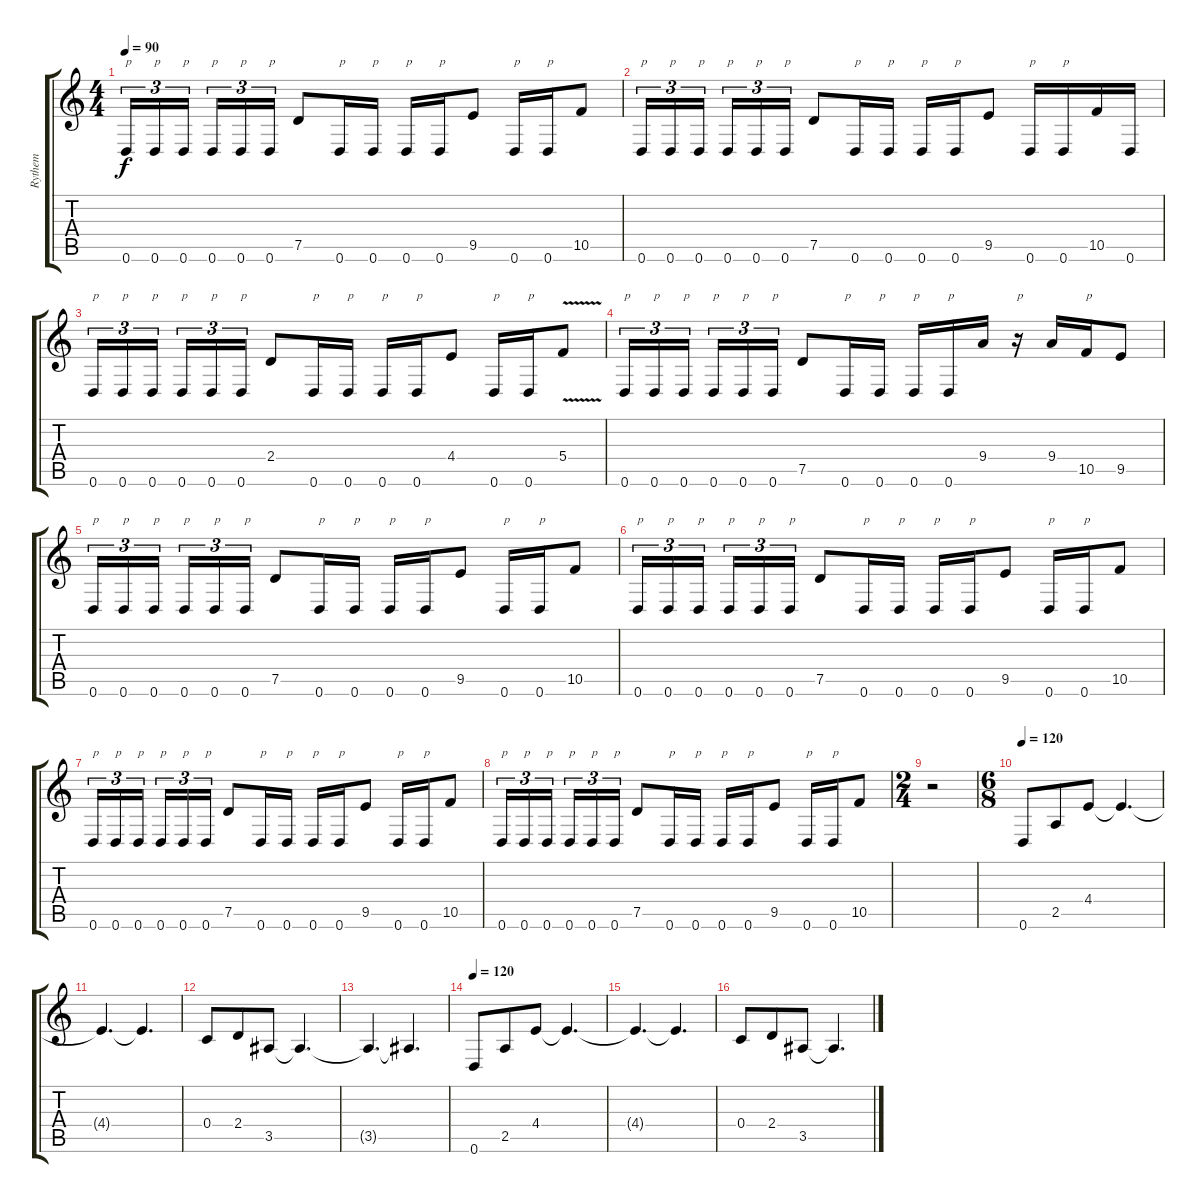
\track ("Rythem" "Rythem") {instrument distortionguitar}
\staff {score tabs}
\tuning (D4 A3 F3 C3 G2 D2) {hide}
\ts (4 4)
\tempo 90
\clef g2
\ks c
0.6.16{tu (3 2) txt "p" dy f} 0.6.16{tu (3 2) txt "p"} 0.6.16{tu (3 2) txt "p" beam splitsecondary} 0.6.16{tu (3 2) txt "p"} 0.6.16{tu (3 2) txt "p"} 0.6.16{tu (3 2) txt "p"} 7.5.8 0.6.16{txt "p"} 0.6.16{txt "p"} 0.6.16{txt "p"} 0.6.16{txt "p"} 9.5.8 0.6.16{txt "p"} 0.6.16{txt "p"} 10.5.8 |
0.6.16{tu (3 2) txt "p"} 0.6.16{tu (3 2) txt "p"} 0.6.16{tu (3 2) txt "p" beam splitsecondary} 0.6.16{tu (3 2) txt "p"} 0.6.16{tu (3 2) txt "p"} 0.6.16{tu (3 2) txt "p"} 7.5.8 0.6.16{txt "p"} 0.6.16{txt "p"} 0.6.16{txt "p"} 0.6.16{txt "p"} 9.5.8 0.6.16{txt "p"} 0.6.16{txt "p"} 10.5.16 0.6.16 |
0.6.16{tu (3 2) txt "p"} 0.6.16{tu (3 2) txt "p"} 0.6.16{tu (3 2) txt "p" beam splitsecondary} 0.6.16{tu (3 2) txt "p"} 0.6.16{tu (3 2) txt "p"} 0.6.16{tu (3 2) txt "p"} 2.4.8 0.6.16{txt "p"} 0.6.16{txt "p"} 0.6.16{txt "p"} 0.6.16{txt "p"} 4.4.8 0.6.16{txt "p"} 0.6.16{txt "p"} 5.4{v}.8 |
0.6.16{tu (3 2) txt "p"} 0.6.16{tu (3 2) txt "p"} 0.6.16{tu (3 2) txt "p" beam splitsecondary} 0.6.16{tu (3 2) txt "p"} 0.6.16{tu (3 2) txt "p"} 0.6.16{tu (3 2) txt "p"} 7.5.8 0.6.16{txt "p"} 0.6.16{txt "p"} 0.6.16{txt "p"} 0.6.16{txt "p"} 9.4.16 r.16{txt "p"} 9.4.16 10.5.16{txt "p"} 9.5.8 |
0.6.16{tu (3 2) txt "p"} 0.6.16{tu (3 2) txt "p"} 0.6.16{tu (3 2) txt "p" beam splitsecondary} 0.6.16{tu (3 2) txt "p"} 0.6.16{tu (3 2) txt "p"} 0.6.16{tu (3 2) txt "p"} 7.5.8 0.6.16{txt "p"} 0.6.16{txt "p"} 0.6.16{txt "p"} 0.6.16{txt "p"} 9.5.8 0.6.16{txt "p"} 0.6.16{txt "p"} 10.5.8 |
0.6.16{tu (3 2) txt "p"} 0.6.16{tu (3 2) txt "p"} 0.6.16{tu (3 2) txt "p" beam splitsecondary} 0.6.16{tu (3 2) txt "p"} 0.6.16{tu (3 2) txt "p"} 0.6.16{tu (3 2) txt "p"} 7.5.8 0.6.16{txt "p"} 0.6.16{txt "p"} 0.6.16{txt "p"} 0.6.16{txt "p"} 9.5.8 0.6.16{txt "p"} 0.6.16{txt "p"} 10.5.8 |
0.6.16{tu (3 2) txt "p"} 0.6.16{tu (3 2) txt "p"} 0.6.16{tu (3 2) txt "p" beam splitsecondary} 0.6.16{tu (3 2) txt "p"} 0.6.16{tu (3 2) txt "p"} 0.6.16{tu (3 2) txt "p"} 7.5.8 0.6.16{txt "p"} 0.6.16{txt "p"} 0.6.16{txt "p"} 0.6.16{txt "p"} 9.5.8 0.6.16{txt "p"} 0.6.16{txt "p"} 10.5.8 |
0.6.16{tu (3 2) txt "p"} 0.6.16{tu (3 2) txt "p"} 0.6.16{tu (3 2) txt "p" beam splitsecondary} 0.6.16{tu (3 2) txt "p"} 0.6.16{tu (3 2) txt "p"} 0.6.16{tu (3 2) txt "p"} 7.5.8 0.6.16{txt "p"} 0.6.16{txt "p"} 0.6.16{txt "p"} 0.6.16{txt "p"} 9.5.8 0.6.16{txt "p"} 0.6.16{txt "p"} 10.5.8 |
\ts (2 4)
r.2 |
\ts (6 8)
\tempo 120
0.6.8 2.5.8 4.4.8 4.4{t}.4{d} |
4.4{t}.4{d} 4.4{t}.4{d} |
0.4.8 2.4.8 3.5.8 3.5{t}.4{d} |
3.5{t}.4{d} 3.5{t}.4{d} |
\tempo 120
0.6.8 2.5.8 4.4.8 4.4{t}.4{d} |
4.4{t}.4{d} 4.4{t}.4{d} |
0.4.8 2.4.8 3.5.8 3.5{t}.4{d}
